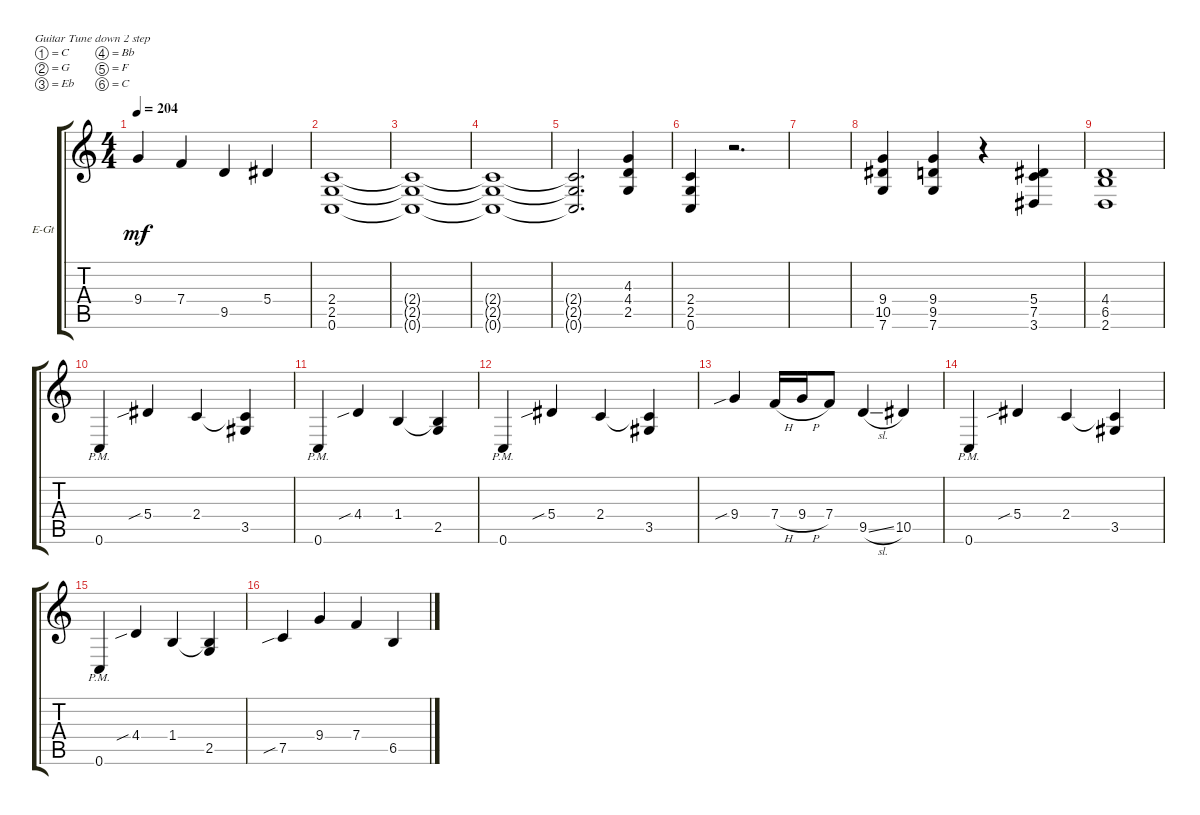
\defaultSystemsLayout 4
\bracketExtendMode groupsimilarinstruments
\firstSystemTrackNameOrientation horizontal
\otherSystemsTrackNameOrientation horizontal
\track ("Knight Rhythm" "E-Gt") {instrument overdrivenguitar}
\staff {score tabs}
\tuning (C4 G3 Eb3 Bb2 F2 C2)
\ts (4 4)
\tempo 204
\clef g2
\ks c
9.4.4{dy mf} 7.4.4 9.5.4 5.4.4 |
(0.6 2.5 2.4).1 |
(2.4{t} 2.5{t} 0.6{t}).1 |
(2.4{t} 2.5{t} 0.6{t}).1 |
(0.6{t} 2.5{t} 2.4{t}).2{d} (2.5 4.4 4.3).4 |
(0.6 2.5 2.4).4 r.2{d} |
|
(7.6 10.5 9.4).4 (7.6 9.5 9.4).4 r.4 (3.6 7.5 5.4).4 |
(6.5 4.4 2.6).1 |
0.6{pm}.4 5.4{sib}.4 2.4.4 (3.5 2.4{t}).4 |
0.6{pm}.4 4.4{sib}.4 1.4.4 (2.5 1.4{t}).4 |
0.6{pm}.4 5.4{sib}.4 2.4.4 (3.5 2.4{t}).4 |
9.4{sib}.4 7.4{h}.16 9.4{h}.16 7.4.8 9.5{sl}.4 10.5.4 |
0.6{pm}.4 5.4{sib}.4 2.4.4 (3.5 2.4{t}).4 |
0.6{pm}.4 4.4{sib}.4 1.4.4 (2.5 1.4{t}).4 |
7.5{sib}.4 9.4.4 7.4.4 6.5.4
